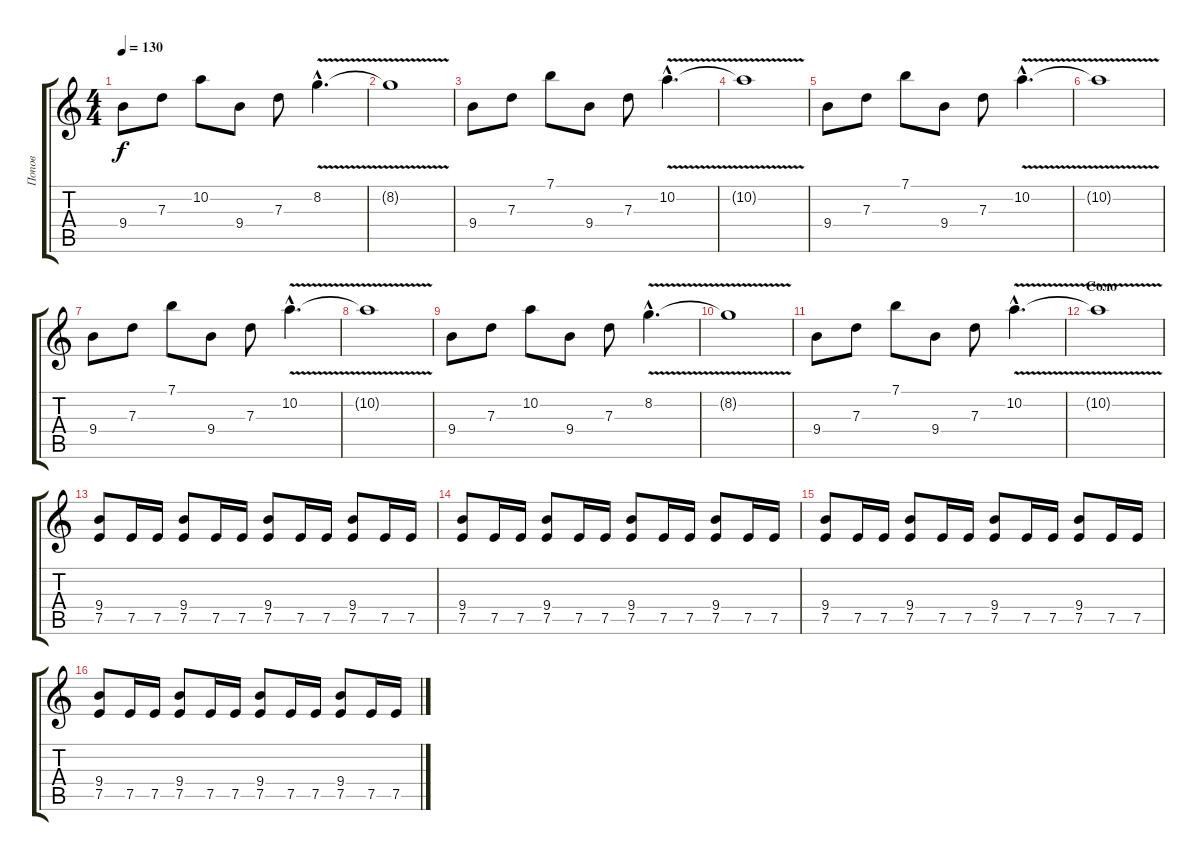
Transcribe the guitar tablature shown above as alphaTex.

\track ("Попов" "Попов") {instrument distortionguitar}
\staff {score tabs}
\tuning (E4 B3 G3 D3 A2 E2) {hide}
\ts (4 4)
\tempo 130
\clef g2
\ks c
9.4.8{dy f} 7.3.8 10.2.8 9.4.8 7.3.8 8.2{v hac}.4{d} |
8.2{t}.1 |
9.4.8 7.3.8 7.1.8 9.4.8 7.3.8 10.2{v hac}.4{d} |
10.2{t}.1 |
9.4.8 7.3.8 7.1.8 9.4.8 7.3.8 10.2{v hac}.4{d} |
10.2{t}.1 |
9.4.8 7.3.8 7.1.8 9.4.8 7.3.8 10.2{v hac}.4{d} |
10.2{t}.1 |
9.4.8 7.3.8 10.2.8 9.4.8 7.3.8 8.2{v hac}.4{d} |
8.2{t}.1 |
9.4.8 7.3.8 7.1.8 9.4.8 7.3.8 10.2{v hac}.4{d} |
\section ("" "Соло")
10.2{t}.1 |
(9.4 7.5).8{volume 12 instrument distortionguitar} 7.5.16 7.5.16 (9.4 7.5).8 7.5.16 7.5.16 (9.4 7.5).8 7.5.16 7.5.16 (9.4 7.5).8 7.5.16 7.5.16 |
(9.4 7.5).8 7.5.16 7.5.16 (9.4 7.5).8 7.5.16 7.5.16 (9.4 7.5).8 7.5.16 7.5.16 (9.4 7.5).8 7.5.16 7.5.16 |
(9.4 7.5).8 7.5.16 7.5.16 (9.4 7.5).8 7.5.16 7.5.16 (9.4 7.5).8 7.5.16 7.5.16 (9.4 7.5).8 7.5.16 7.5.16 |
(9.4 7.5).8 7.5.16 7.5.16 (9.4 7.5).8 7.5.16 7.5.16 (9.4 7.5).8 7.5.16 7.5.16 (9.4 7.5).8 7.5.16 7.5.16
